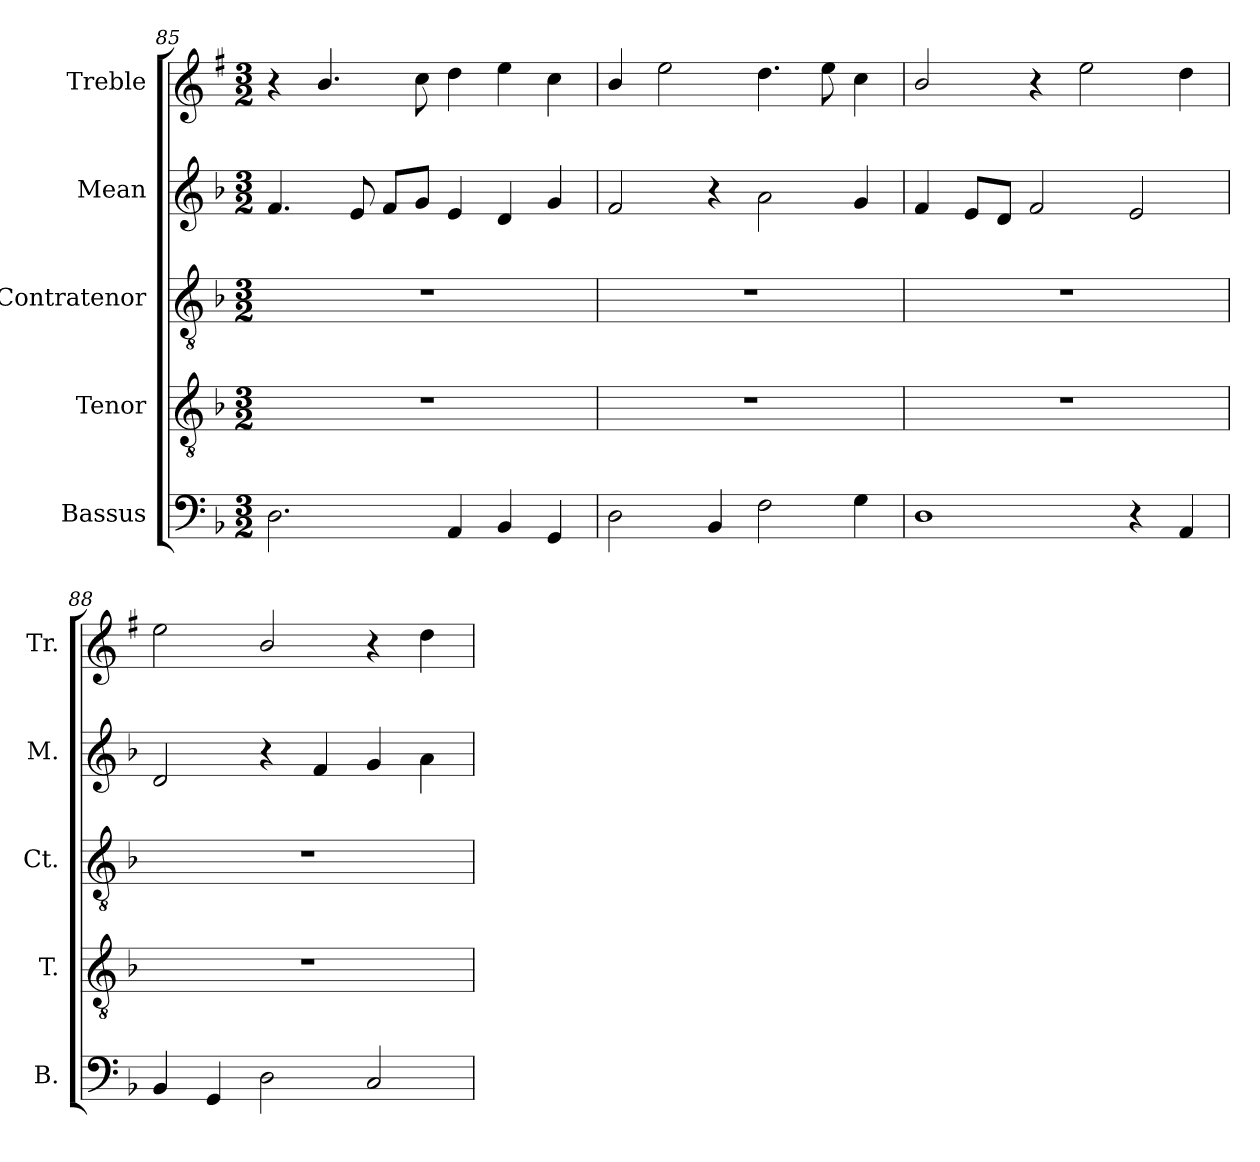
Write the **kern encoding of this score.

**kern	**kern	**kern	**kern	**kern
*part5	*part4	*part3	*part2	*part1
*staff5	*staff4	*staff3	*staff2	*staff1
*I"Bassus	*I"Tenor	*I"Contratenor	*I"Mean	*I"Treble
*I'B.	*I'T.	*I'Ct.	*I'M.	*I'Tr.
*clefF4	*clefGv2	*clefGv2	*clefG2	*clefG2
*ITrd7c12	*	*	*	*ITrd1c2
*k[b-]	*k[b-]	*k[b-]	*k[b-]	*k[b-]
*F:	*F:	*F:	*F:	*F:
*M3/2	*M3/2	*M3/2	*M3/2	*M3/2
=85	=85	=85	=85	=85
2.DD\	1.r	1.r	4.f/	4r
.	.	.	.	4.a/
.	.	.	8e/	.
.	.	.	8f/L	.
.	.	.	8g/J	8b-\
4AAA/	.	.	4e/	4cc\
4BBB-/	.	.	4d/	4dd\
4GGG/	.	.	4g/	4b-\
=86	=86	=86	=86	=86
2DD\	1.r	1.r	2f/	4a/
.	.	.	.	2dd\
4BBB-/	.	.	4r	.
2FF\	.	.	2a\	4.cc\
.	.	.	.	8dd\
4GG\	.	.	4g/	4b-\
=87	=87	=87	=87	=87
1DD	1.r	1.r	4f/	2a/
.	.	.	8e/L	.
.	.	.	8d/J	.
.	.	.	2f/	4r
.	.	.	.	2dd\
4r	.	.	2e/	.
4AAA/	.	.	.	4cc\
!!LO:PB:g=z
=88	=88	=88	=88	=88
4BBB-/	1.r	1.r	2d/	2dd\
4GGG/	.	.	.	.
2DD\	.	.	4r	2a/
.	.	.	4f/	.
2CC/	.	.	4g/	4r
.	.	.	4a\	4cc\
=	=	=	=	=
*-	*-	*-	*-	*-
